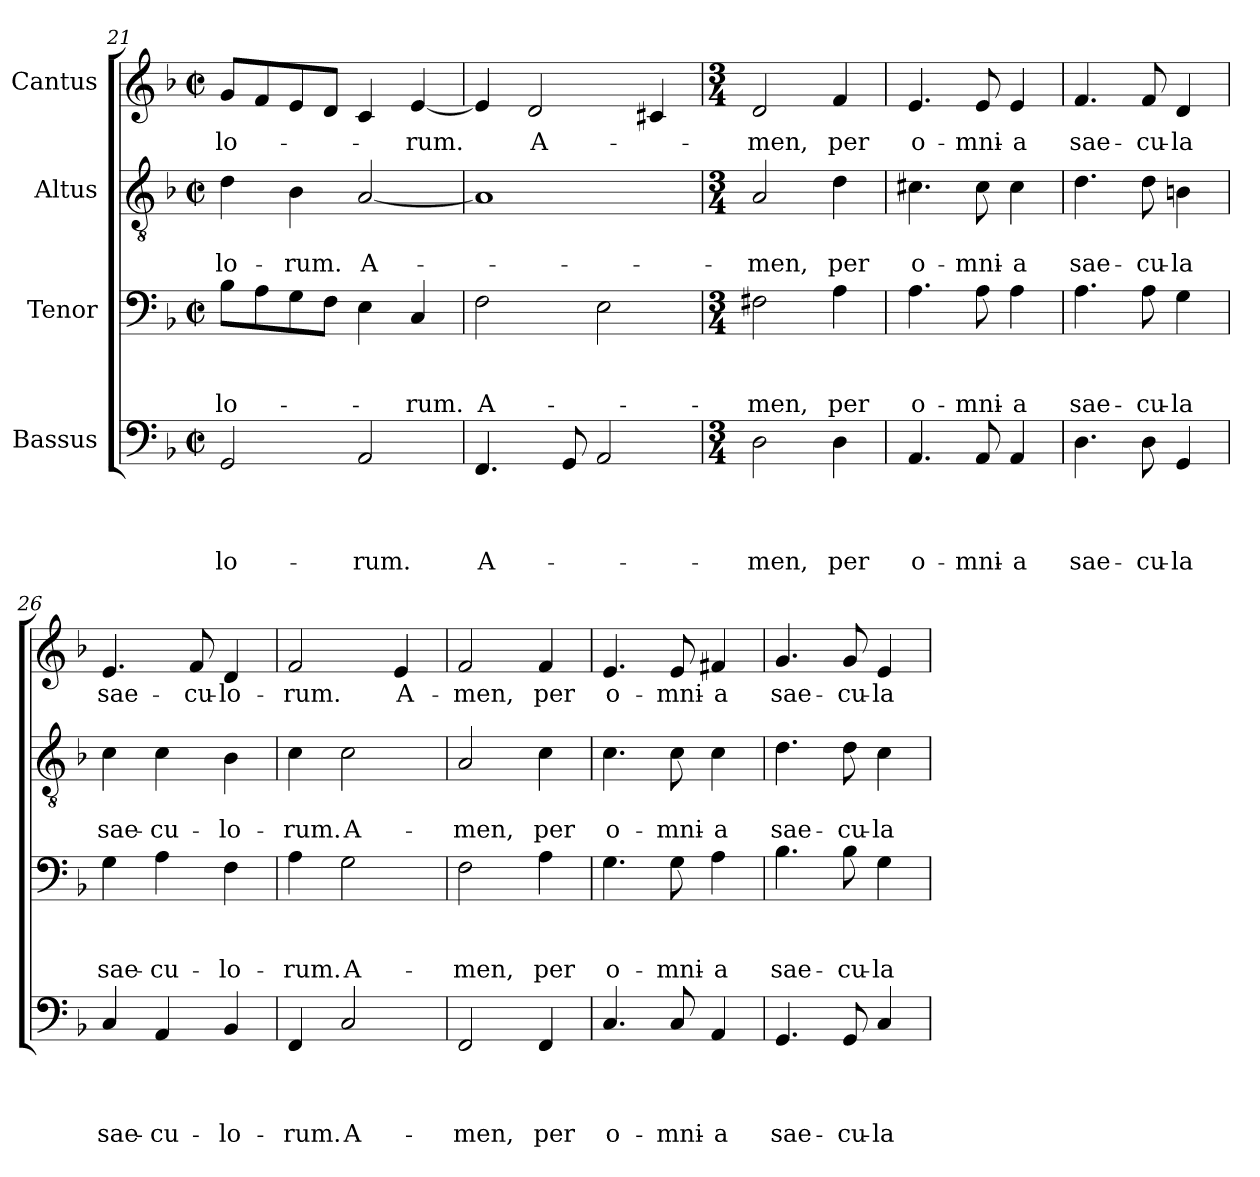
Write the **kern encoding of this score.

**kern	**text	**text	**text	**text	**kern	**text	**text	**text	**kern	**text	**text	**kern	**text
*part4	*part4	*part4	*part4	*part4	*part3	*part3	*part3	*part3	*part2	*part2	*part2	*part1	*part1
*staff4	*staff4	*staff4	*staff4	*staff4	*staff3	*staff3	*staff3	*staff3	*staff2	*staff2	*staff2	*staff1	*staff1
*I"Bassus	*	*	*	*	*I"Tenor	*	*	*	*I"Altus	*	*	*I"Cantus	*
*clefF4	*	*	*	*	*clefF4	*	*	*	*clefGv2	*	*	*clefG2	*
*k[b-]	*	*	*	*	*k[b-]	*	*	*	*k[b-]	*	*	*k[b-]	*
*F:	*	*	*	*	*F:	*	*	*	*F:	*	*	*F:	*
*M2/2	*	*	*	*	*M2/2	*	*	*	*M2/2	*	*	*M2/2	*
*met(c|)	*	*	*	*	*met(c|)	*	*	*	*met(c|)	*	*	*met(c|)	*
=21	=21	=21	=21	=21	=21	=21	=21	=21	=21	=21	=21	=21	=21
!	!	!	!	!LO:LY:b	!	!	!	!LO:LY:b	!	!	!LO:LY:b	!	!LO:LY:b
2GG/	.	.	.	-lo-	8B-\L	.	.	-lo-	4d\	.	-lo-	8g/L	-lo-
.	.	.	.	.	8A\	.	.	.	.	.	.	8f/	.
!	!	!	!	!	!	!	!	!	!	!	!LO:LY:b	!	!
.	.	.	.	.	8G\	.	.	.	4B-\	.	-rum.	8e/	.
.	.	.	.	.	8F\J	.	.	.	.	.	.	8d/J	.
!	!	!	!	!LO:LY:b	!	!	!	!	!	!	!LO:LY:b	!	!
2AA/	.	.	.	-rum.	4E\	.	.	.	[<2A/	.	A-	4c/	.
!	!	!	!	!	!	!	!	!LO:LY:b	!	!	!	!	!LO:LY:b
.	.	.	.	.	4C/	.	.	-rum.	.	.	.	[<4e/	-rum.
=22	=22	=22	=22	=22	=22	=22	=22	=22	=22	=22	=22	=22	=22
!	!	!	!	!LO:LY:b	!	!	!	!LO:LY:b	!	!	!	!	!
4.FF/	.	.	.	A-	2F\	.	.	A-	1A]	.	.	4e/]	.
!	!	!	!	!	!	!	!	!	!	!	!	!	!LO:LY:b
.	.	.	.	.	.	.	.	.	.	.	.	2d/	A-
8GG/	.	.	.	.	.	.	.	.	.	.	.	.	.
2AA/	.	.	.	.	2E\	.	.	.	.	.	.	.	.
.	.	.	.	.	.	.	.	.	.	.	.	4c#X/	.
=23	=23	=23	=23	=23	=23	=23	=23	=23	=23	=23	=23	=23	=23
*M3/4	*	*	*	*	*M3/4	*	*	*	*M3/4	*	*	*M3/4	*
!	!	!	!	!LO:LY:b	!	!	!	!LO:LY:b	!	!	!LO:LY:b	!	!LO:LY:b
2D\	.	.	.	-men,	2F#X\	.	.	-men,	2A/	.	-men,	2d/	-men,
!	!	!	!	!LO:LY:b	!	!	!	!LO:LY:b	!	!	!LO:LY:b	!	!LO:LY:b
4D\	.	.	.	per	4A\	.	.	per	4d\	.	per	4f/	per
=24	=24	=24	=24	=24	=24	=24	=24	=24	=24	=24	=24	=24	=24
!	!	!	!	!LO:LY:b	!	!	!	!LO:LY:b	!	!	!LO:LY:b	!	!LO:LY:b
4.AA/	.	.	.	o-	4.A\	.	.	o-	4.c#X\	.	o-	4.e/	o-
!	!	!	!	!LO:LY:b	!	!	!	!LO:LY:b	!	!	!LO:LY:b	!	!LO:LY:b
8AA/	.	.	.	-mni-	8A\	.	.	-mni-	8c#\	.	-mni-	8e/	-mni-
!	!	!	!	!LO:LY:b	!	!	!	!LO:LY:b	!	!	!LO:LY:b	!	!LO:LY:b
4AA/	.	.	.	-a	4A\	.	.	-a	4c#\	.	-a	4e/	-a
!!LO:LB:g=z
=25	=25	=25	=25	=25	=25	=25	=25	=25	=25	=25	=25	=25	=25
!	!	!	!	!LO:LY:b	!	!	!	!LO:LY:b	!	!	!LO:LY:b	!	!LO:LY:b
4.D\	.	.	.	sae-	4.A\	.	.	sae-	4.d\	.	sae-	4.f/	sae-
!	!	!	!	!LO:LY:b	!	!	!	!LO:LY:b	!	!	!LO:LY:b	!	!LO:LY:b
8D\	.	.	.	-cu-	8A\	.	.	-cu-	8d\	.	-cu-	8f/	-cu-
!	!	!	!	!LO:LY:b	!	!	!	!LO:LY:b	!	!	!LO:LY:b	!	!LO:LY:b
4GG/	.	.	.	-la	4G\	.	.	-la	4Bn\	.	-la	4d/	-la
=26	=26	=26	=26	=26	=26	=26	=26	=26	=26	=26	=26	=26	=26
!	!	!	!	!LO:LY:b	!	!	!	!LO:LY:b	!	!	!LO:LY:b	!	!LO:LY:b
4C/	.	.	.	sae-	4G\	.	.	sae-	4c\	.	sae-	4.e/	sae-
!	!	!	!	!LO:LY:b	!	!	!	!LO:LY:b	!	!	!LO:LY:b	!	!
4AA/	.	.	.	-cu-	4A\	.	.	-cu-	4c\	.	-cu-	.	.
!	!	!	!	!	!	!	!	!	!	!	!	!	!LO:LY:b
.	.	.	.	.	.	.	.	.	.	.	.	8f/	-cu-
!	!	!	!	!LO:LY:b	!	!	!	!LO:LY:b	!	!	!LO:LY:b	!	!LO:LY:b
4BB-/	.	.	.	-lo-	4F\	.	.	-lo-	4B-\	.	-lo-	4d/	-lo-
=27	=27	=27	=27	=27	=27	=27	=27	=27	=27	=27	=27	=27	=27
!	!	!	!	!LO:LY:b	!	!	!	!LO:LY:b	!	!	!LO:LY:b	!	!LO:LY:b
4FF/	.	.	.	-rum.	4A\	.	.	-rum.	4c\	.	-rum.	2f/	-rum.
!	!	!	!	!LO:LY:b	!	!	!	!LO:LY:b	!	!	!LO:LY:b	!	!
2C/	.	.	.	A-	2G\	.	.	A-	2c\	.	A-	.	.
!	!	!	!	!	!	!	!	!	!	!	!	!	!LO:LY:b
.	.	.	.	.	.	.	.	.	.	.	.	4e/	A-
=28	=28	=28	=28	=28	=28	=28	=28	=28	=28	=28	=28	=28	=28
!	!	!	!	!LO:LY:b	!	!	!	!LO:LY:b	!	!	!LO:LY:b	!	!LO:LY:b
2FF/	.	.	.	-men,	2F\	.	.	-men,	2A/	.	-men,	2f/	-men,
!	!	!	!	!LO:LY:b	!	!	!	!LO:LY:b	!	!	!LO:LY:b	!	!LO:LY:b
4FF/	.	.	.	per	4A\	.	.	per	4c\	.	per	4f/	per
=29	=29	=29	=29	=29	=29	=29	=29	=29	=29	=29	=29	=29	=29
!	!	!	!	!LO:LY:b	!	!	!	!LO:LY:b	!	!	!LO:LY:b	!	!LO:LY:b
4.C/	.	.	.	o-	4.G\	.	.	o-	4.c\	.	o-	4.e/	o-
!	!	!	!	!LO:LY:b	!	!	!	!LO:LY:b	!	!	!LO:LY:b	!	!LO:LY:b
8C/	.	.	.	-mni-	8G\	.	.	-mni-	8c\	.	-mni-	8e/	-mni-
!	!	!	!	!LO:LY:b	!	!	!	!LO:LY:b	!	!	!LO:LY:b	!	!LO:LY:b
4AA/	.	.	.	-a	4A\	.	.	-a	4c\	.	-a	4f#X/	-a
=30	=30	=30	=30	=30	=30	=30	=30	=30	=30	=30	=30	=30	=30
!	!	!	!	!LO:LY:b	!	!	!	!LO:LY:b	!	!	!LO:LY:b	!	!LO:LY:b
4.GG/	.	.	.	sae-	4.B-\	.	.	sae-	4.d\	.	sae-	4.g/	sae-
!	!	!	!	!LO:LY:b	!	!	!	!LO:LY:b	!	!	!LO:LY:b	!	!LO:LY:b
8GG/	.	.	.	-cu-	8B-\	.	.	-cu-	8d\	.	-cu-	8g/	-cu-
!	!	!	!	!LO:LY:b	!	!	!	!LO:LY:b	!	!	!LO:LY:b	!	!LO:LY:b
4C/	.	.	.	-la	4G\	.	.	-la	4c\	.	-la	4e/	-la
=	=	=	=	=	=	=	=	=	=	=	=	=	=
*-	*-	*-	*-	*-	*-	*-	*-	*-	*-	*-	*-	*-	*-
